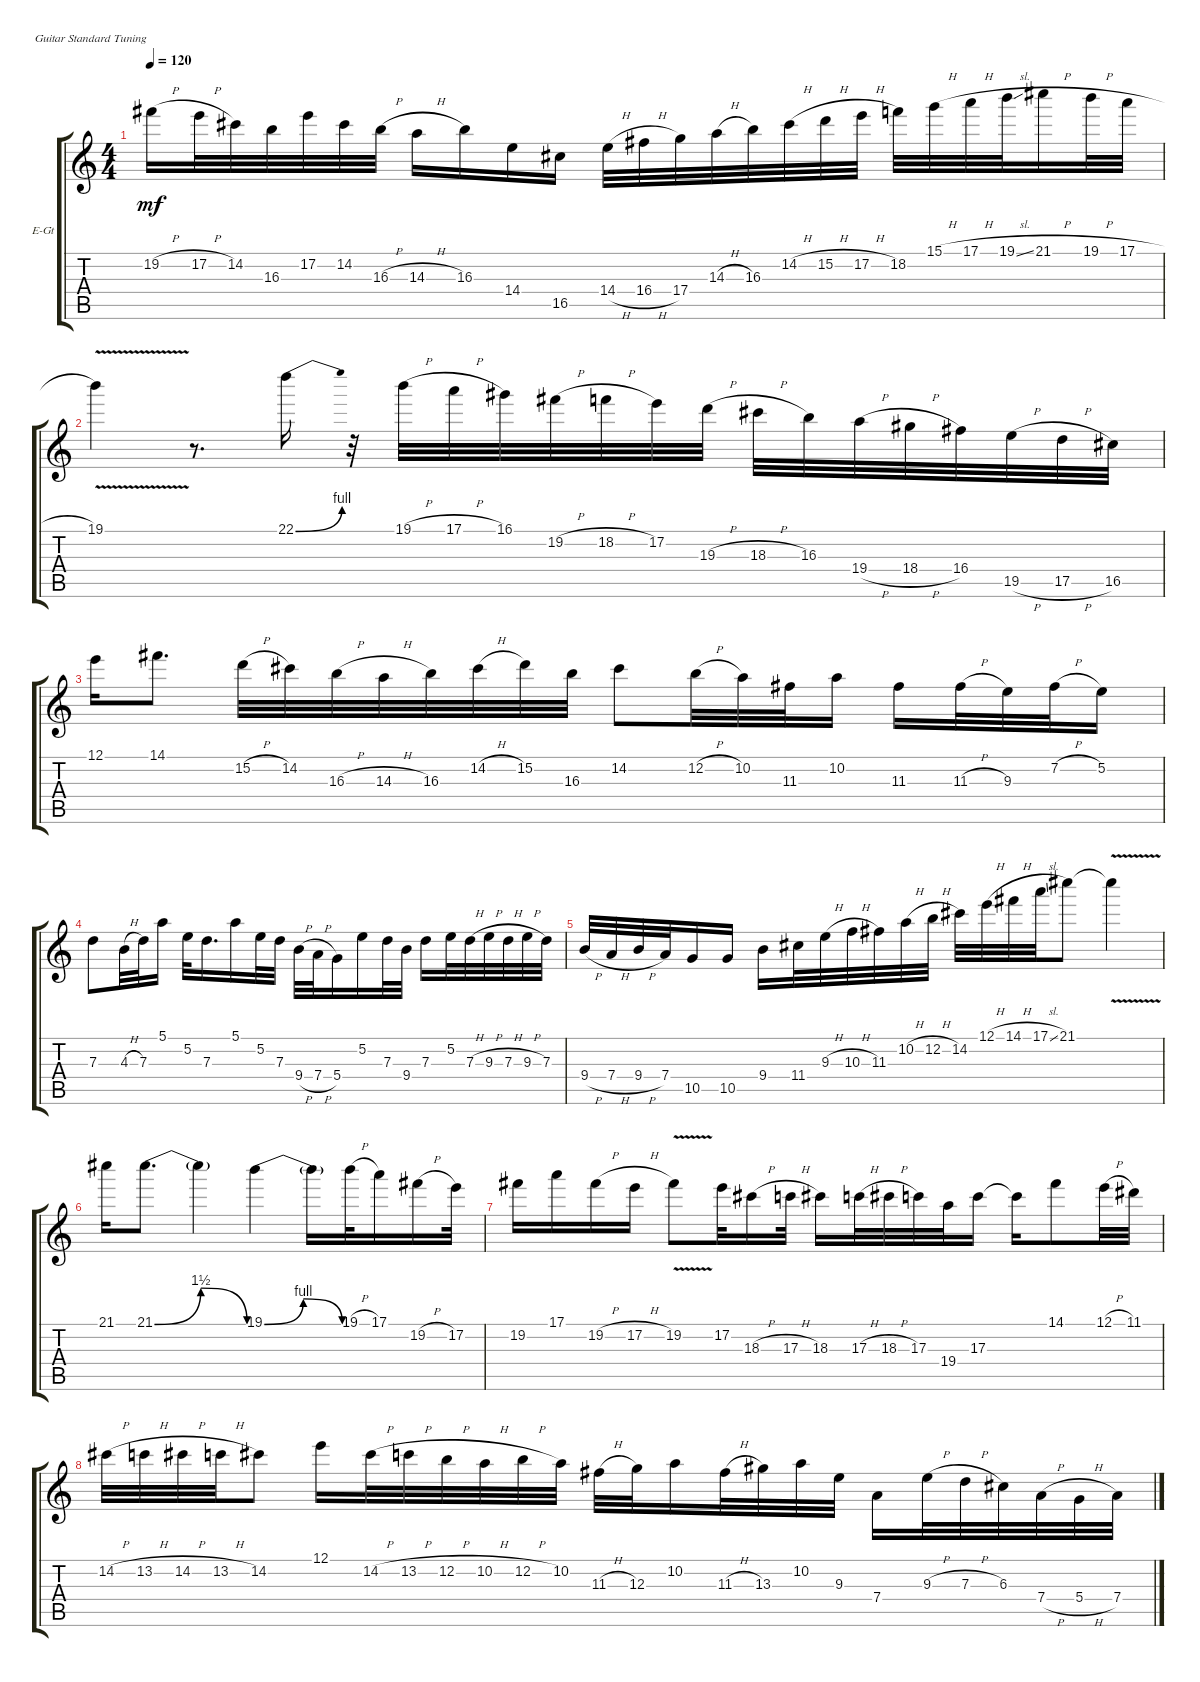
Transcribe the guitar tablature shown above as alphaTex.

\bracketExtendMode groupsimilarinstruments
\firstSystemTrackNameOrientation horizontal
\otherSystemsTrackNameOrientation horizontal
\track ("Guitar" "E-Gt") {instrument overdrivenguitar}
\staff {score tabs}
\tuning (E4 B3 G3 D3 A2 E2)
\ts (4 4)
\tempo 120
\clef g2
\ks aminor
19.2{h}.16{dy mf} 17.2{h}.32 14.2.32 16.3.32 17.2.32 14.2.32 16.3{h}.32 14.3{h}.16 16.3.16 14.4.16 16.5.16 14.4{h}.32 16.4{h}.32 17.4.32 14.3{h}.32 16.3.32 14.2{h}.32 15.2{h}.32 17.2{h}.32 18.2.32 15.1{h}.32 17.1{h}.32 19.1{sl}.32 21.1{h}.16 19.1{h}.32 17.1{h}.32 |
19.1{v}.4 r.8{d} 22.1{be (bend 0 0 15 4)}.16 r.32 19.1{h}.32 17.1{h}.32 16.1.32 19.2{h}.32 18.2{h}.32 17.2.32 19.3{h}.32 18.3{h}.32 16.3.32 19.4{h}.32 18.4{h}.32 16.4.32 19.5{h}.32 17.5{h}.32 16.5.32 |
12.1.16 14.1.8{d} 15.2{h}.32 14.2.32 16.3{h}.32 14.3{h}.32 16.3.32 14.2{h}.32 15.2.32 16.3.32 14.2.8 12.2{h}.32 10.2.32 11.3.32 10.2.16 11.3.16 11.3{h}.32 9.3.32 7.2{h}.32 5.2.16 |
7.3.8 4.3{h}.32 7.3.32 5.1.16 5.2.32 7.3.16{d} 5.1.16 5.2.32 7.3.32 9.4{h}.32 7.4{h}.32 5.4.16 5.2.16 7.3.32 9.4.32 7.3.16 5.2.32 7.3{h}.32 9.3{h}.32 7.3{h}.32 9.3{h}.32 7.3.32 |
9.4{h}.32 7.4{h}.32 9.4{h}.32 7.4.32 10.5.16 10.5.16 9.4.16 11.4.32 9.3{h}.32 10.3{h}.32 11.3.32 10.2{h}.32 12.2{h}.32 14.2.32 12.1{h}.32 14.1{h}.32 17.1{sl}.32 21.1.8 21.1{v t}.4 |
21.1.16 21.1{be (bendrelease 0 0 9.6 6 20.4 6 59.4 0)}.8{d} 21.1{t}.4 19.1{be (bendrelease 0 0 11.4 4 20.4 4 52.199999999999996 0)}.4 19.1{t}.16 19.1{h}.32 17.1.16 19.2{h}.16 17.2.32 |
19.2.16 17.1.16 19.2{h}.16 17.2{h}.16 19.2{v}.8 17.2.32 18.3{h}.16 17.3{h}.32 18.3.16 17.3{h}.32 18.3{h}.32 17.3.32 19.4.32 17.3.16 17.3{t}.16 14.1.8 12.1{h}.32 11.1.32 |
14.2{h}.32 13.2{h}.32 14.2{h}.32 13.2{h}.32 14.2.8 12.1.16 14.2{h}.32 13.2{h}.32 12.2{h}.32 10.2{h}.32 12.2{h}.32 10.2.32 11.3{h}.32 12.3.32 10.2.16 11.3{h}.32 13.3.32 10.2.32 9.3.32 7.4.16 9.3{h}.32 7.3{h}.32 6.3.32 7.4{h}.32 5.4{h}.32 7.4.32
